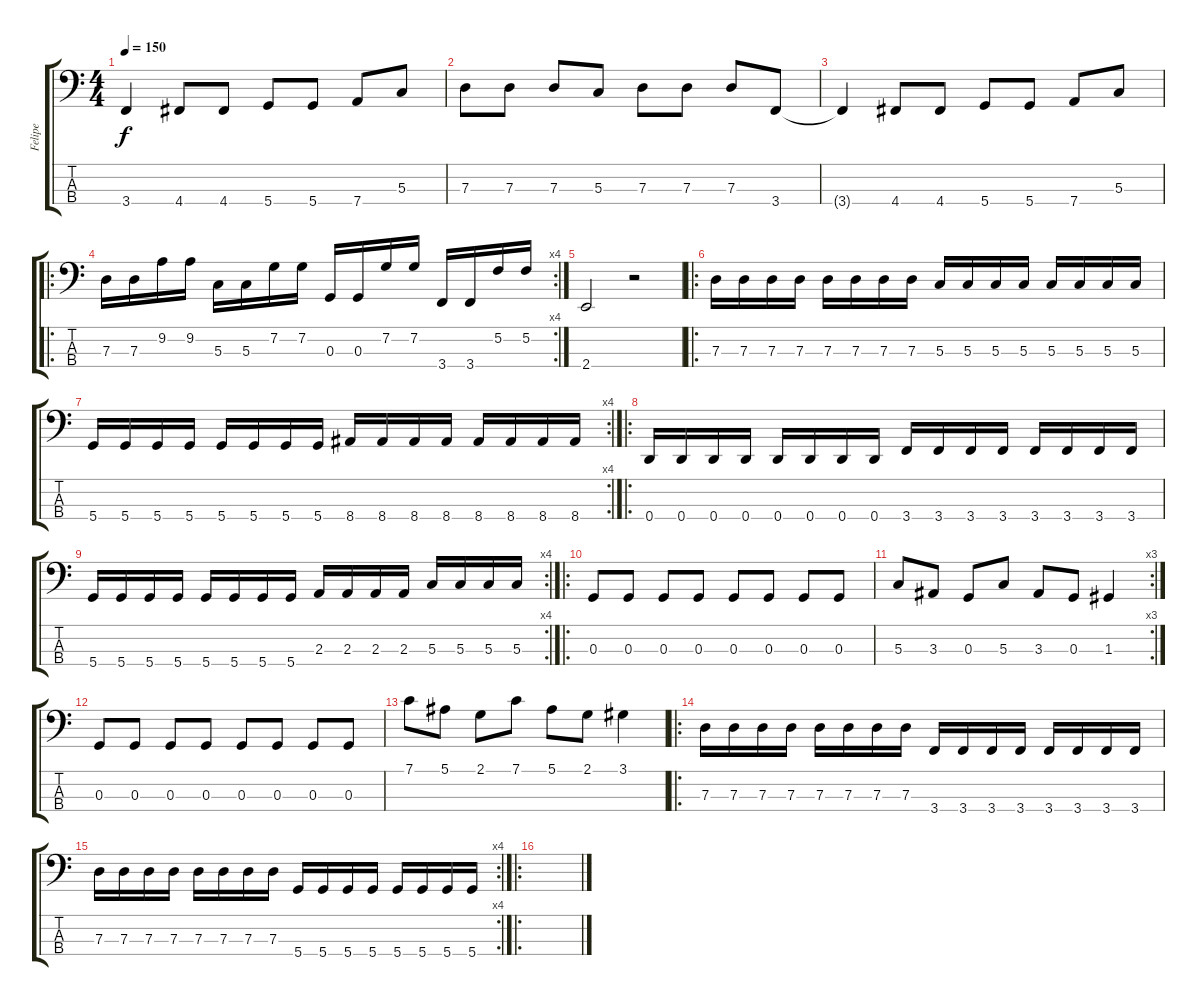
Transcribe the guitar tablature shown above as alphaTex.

\track ("Felipe" "Felipe") {instrument electricbassfinger}
\staff {score tabs}
\tuning (F2 C2 G1 D1) {hide}
\ts (4 4)
\tempo 150
\clef f4
\ks c
3.4{t}.4{dy f} 4.4.8 4.4.8 5.4.8 5.4.8 7.4.8 5.3.8 |
7.3.8 7.3.8 7.3.8 5.3.8 7.3.8 7.3.8 7.3.8 3.4.8 |
3.4{t}.4 4.4.8 4.4.8 5.4.8 5.4.8 7.4.8 5.3.8 |
\ro
\rc 4
7.3.16 7.3.16 9.2.16 9.2.16 5.3.16 5.3.16 7.2.16 7.2.16 0.3.16 0.3.16 7.2.16 7.2.16 3.4.16 3.4.16 5.2.16 5.2.16 |
2.4.2 r.2 |
\ro
7.3.16 7.3.16 7.3.16 7.3.16 7.3.16 7.3.16 7.3.16 7.3.16 5.3.16 5.3.16 5.3.16 5.3.16 5.3.16 5.3.16 5.3.16 5.3.16 |
\rc 4
5.4.16 5.4.16 5.4.16 5.4.16 5.4.16 5.4.16 5.4.16 5.4.16 8.4.16 8.4.16 8.4.16 8.4.16 8.4.16 8.4.16 8.4.16 8.4.16 |
\ro
0.4.16 0.4.16 0.4.16 0.4.16 0.4.16 0.4.16 0.4.16 0.4.16 3.4.16 3.4.16 3.4.16 3.4.16 3.4.16 3.4.16 3.4.16 3.4.16 |
\rc 4
5.4.16 5.4.16 5.4.16 5.4.16 5.4.16 5.4.16 5.4.16 5.4.16 2.3.16 2.3.16 2.3.16 2.3.16 5.3.16 5.3.16 5.3.16 5.3.16 |
\ro
0.3.8 0.3.8 0.3.8 0.3.8 0.3.8 0.3.8 0.3.8 0.3.8 |
\rc 3
5.3.8 3.3.8 0.3.8 5.3.8 3.3.8 0.3.8 1.3.4 |
0.3.8 0.3.8 0.3.8 0.3.8 0.3.8 0.3.8 0.3.8 0.3.8 |
7.1.8 5.1.8 2.1.8 7.1.8 5.1.8 2.1.8 3.1.4 |
\ro
7.3.16 7.3.16 7.3.16 7.3.16 7.3.16 7.3.16 7.3.16 7.3.16 3.4.16 3.4.16 3.4.16 3.4.16 3.4.16 3.4.16 3.4.16 3.4.16 |
\rc 4
7.3.16 7.3.16 7.3.16 7.3.16 7.3.16 7.3.16 7.3.16 7.3.16 5.4.16 5.4.16 5.4.16 5.4.16 5.4.16 5.4.16 5.4.16 5.4.16 |
\ro
